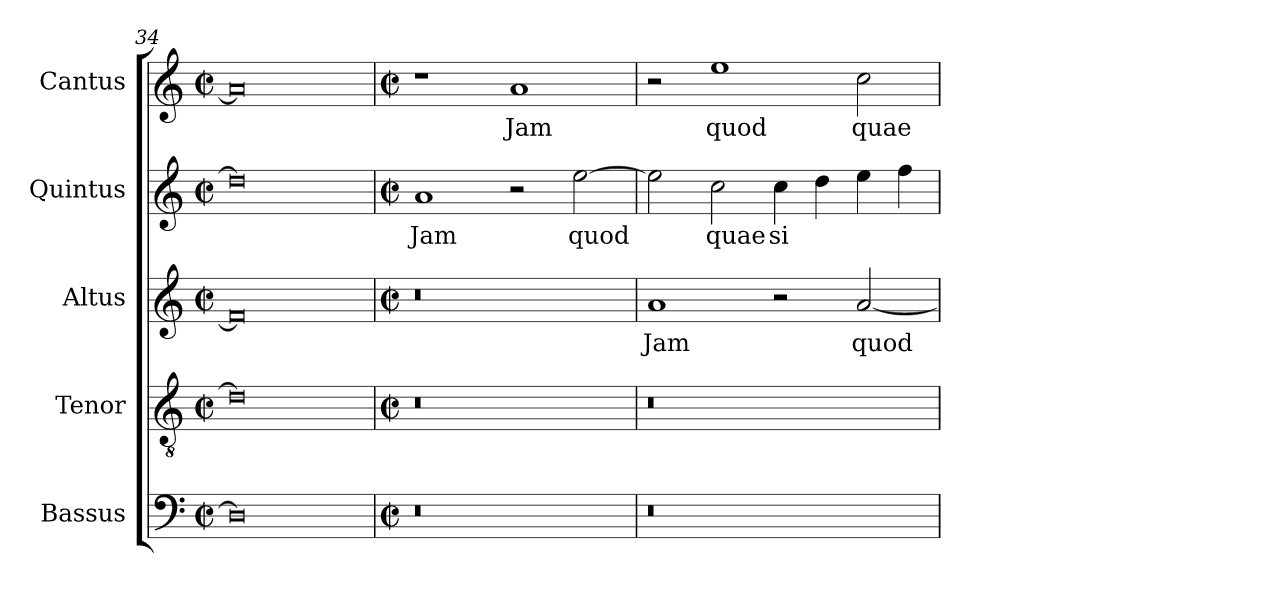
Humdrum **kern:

**kern	**kern	**kern	**text	**kern	**text	**kern	**text
*part5	*part4	*part3	*part3	*part2	*part2	*part1	*part1
*staff5	*staff4	*staff3	*staff3	*staff2	*staff2	*staff1	*staff1
*I"Bassus	*I"Tenor	*I"Altus	*	*I"Quintus	*	*I"Cantus	*
*clefF4	*clefGv2	*clefG2	*	*clefG2	*	*clefG2	*
*M2/2	*M2/2	*M2/2	*	*M2/2	*	*M2/2	*
*met(c|)	*met(c|)	*met(c|)	*	*met(c|)	*	*met(c|)	*
=34	=34	=34	=34	=34	=34	=34	=34
0D]	0d]	0f#]	.	0dd]	.	0a]	.
!!LO:PB:g=z
=35	=35	=35	=35!	=35	=35!	=35!	=35!
*M2/2	*M2/2	*M2/2	*	*M2/2	*	*M2/2	*
*met(c|)	*met(c|)	*met(c|)	*	*met(c|)	*	*met(c|)	*
!	!	!	!	!	!LO:LY:b:cj	!	!
0r	0r	0r	.	1a	Jam	1r	.
!	!	!	!	!	!	!	!LO:LY:b:cj
.	.	.	.	2r	.	1a	Jam
!	!	!	!	!	!LO:LY:b	!	!
.	.	.	.	[>2ee\	quod	.	.
=36	=36	=36	=36	=36	=36	=36	=36
!	!	!	!LO:LY:b:cj	!	!	!	!
0r	0r	1a	Jam	2ee\]	.	2r	.
!	!	!	!	!	!LO:LY:b:cj	!	!LO:LY:b:cj
.	.	.	.	2cc\	quae	1ee	quod
!	!	!	!	!	!LO:LY:b:cj	!	!
.	.	2r	.	4cc\	si	.	.
.	.	.	.	4dd\	.	.	.
!	!	!	!LO:LY:b	!	!	!	!LO:LY:b:cj
.	.	[<2a/	quod	4ee\	.	2cc\	quae
.	.	.	.	4ff\	.	.	.
=	=	=	=	=	=	=	=
*-	*-	*-	*-	*-	*-	*-	*-
